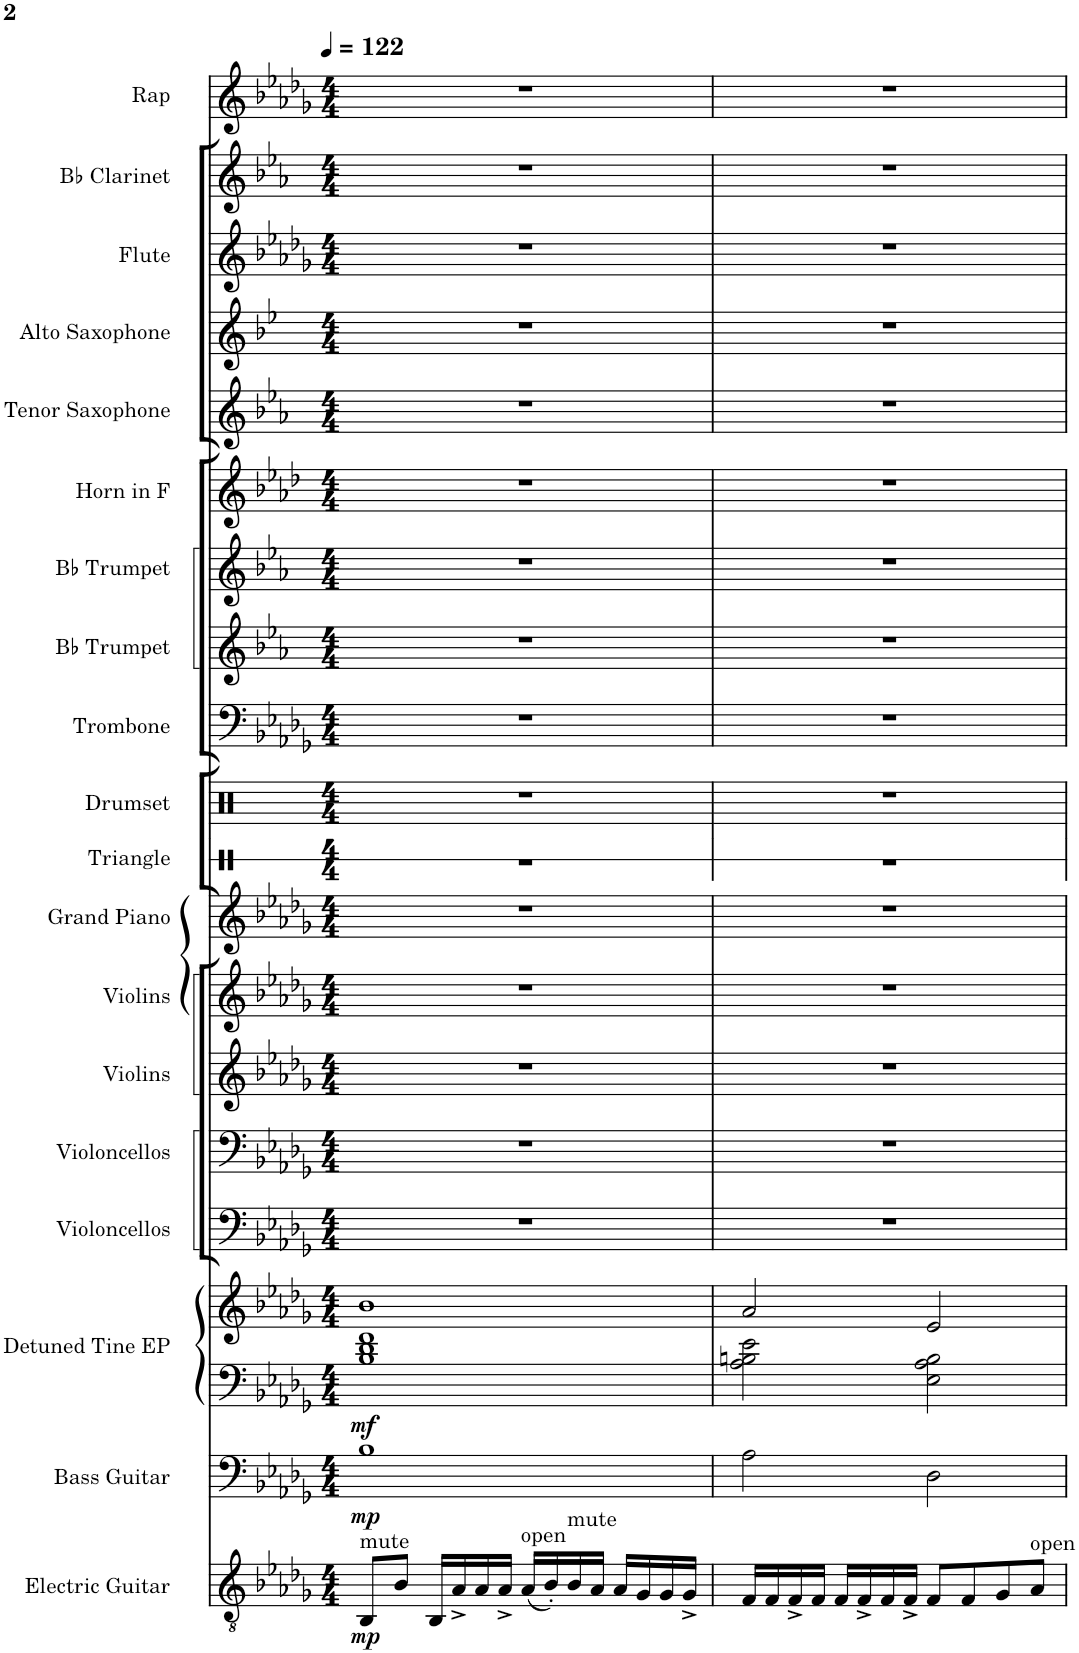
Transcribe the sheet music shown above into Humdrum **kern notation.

**kern	**dynam	**kern	**dynam	**kern	**kern	**dynam	**kern	**kern	**kern	**kern	**kern	**kern	**kern	**kern	**kern	**kern	**kern	**kern	**kern	**kern	**kern	**kern
*part19	*part19	*part18	*part18	*part17	*part17	*part17	*part16	*part15	*part14	*part13	*part12	*part11	*part10	*part9	*part8	*part7	*part6	*part5	*part4	*part3	*part2	*part1
*staff20	*staff20	*staff19	*staff19	*staff18	*staff17	*staff17/18	*staff16	*staff15	*staff14	*staff13	*staff12	*staff11	*staff10	*staff9	*staff8	*staff7	*staff6	*staff5	*staff4	*staff3	*staff2	*staff1
*I"Electric Guitar	*	*I"Bass Guitar	*	*I"Detuned Tine EP	*	*	*I"Violoncellos	*I"Violoncellos	*I"Violins	*I"Violins	*I"Grand Piano	*I"Triangle	*I"Drumset	*I"Trombone	*I"Bb Trumpet	*I"Bb Trumpet	*I"Horn in F	*I"Tenor Saxophone	*I"Alto Saxophone	*I"Flute	*I"Bb Clarinet	*I"Rap
*I'El. Guit.	*	*I'B. Guit.	*	*I'De. Tine. EP	*	*	*I'Vcs.	*I'Vcs.	*I'Vlns.	*I'Vlns.	*I'Pno.	*I'Trgl.	*I'D. Set	*I'Tbn.	*I'Bb Tpt.	*I'Bb Tpt.	*	*I'T. Sax.	*I'A. Sax.	*I'Fl.	*I'Bb Cl.	*I'Rp.
*	*	*	*	*	*	*	*	*	*	*	*	*stria1	*	*	*	*	*	*	*	*	*	*
*clefGv2	*	*clefF4	*	*clefF4	*clefG2	*	*clefF4	*clefF4	*clefG2	*clefG2	*clefG2	*clefX	*clefX	*clefF4	*clefG2	*clefG2	*clefG2	*clefG2	*clefG2	*clefG2	*clefG2	*clefG2
*	*	*Trd7c12	*	*	*	*	*	*	*	*	*	*	*	*	*Trd1c2	*Trd1c2	*Trd4c7	*Trd8c14	*Trd5c9	*	*Trd1c2	*
*k[b-e-a-d-g-]	*	*k[b-e-a-d-g-]	*	*k[b-e-a-d-g-]	*k[b-e-a-d-g-]	*	*k[b-e-a-d-g-]	*k[b-e-a-d-g-]	*k[b-e-a-d-g-]	*k[b-e-a-d-g-]	*k[b-e-a-d-g-]	*k[]	*k[]	*k[b-e-a-d-g-]	*k[b-e-a-]	*k[b-e-a-]	*k[b-e-a-d-]	*k[b-e-a-]	*k[b-e-]	*k[b-e-a-d-g-]	*k[b-e-a-]	*k[b-e-a-d-g-]
*M4/4	*	*M4/4	*	*M4/4	*M4/4	*	*M4/4	*M4/4	*M4/4	*M4/4	*M4/4	*M4/4	*M4/4	*M4/4	*M4/4	*M4/4	*M4/4	*M4/4	*M4/4	*M4/4	*M4/4	*M4/4
*MM122	*	*MM122	*	*MM122	*MM122	*	*MM122	*MM122	*MM122	*MM122	*MM122	*MM122	*MM122	*MM122	*MM122	*MM122	*MM122	*MM122	*MM122	*MM122	*MM122	*MM122
=1	=1	=1	=1	=1	=1	=1	=1	=1	=1	=1	=1	=1	=1	=1	=1	=1	=1	=1	=1	=1	=1	=1
!LO:TX:a:t=mute	!	!	!	!	!	!	!	!	!	!	!	!	!	!	!	!	!	!	!	!	!	!
!	!LO:DY:b	!	!LO:DY:b	!	!	!LO:DY:b=2	!	!	!	!	!	!	!	!	!	!	!	!	!	!	!	!
8BB-/L	mp	1B-	mp	1B- 1d- 1f	1b-	mf	1r	1r	1r	1r	1r	1r	1r	1r	1r	1r	1r	1r	1r	1r	1r	1r
8B-/J	.	.	.	.	.	.	.	.	.	.	.	.	.	.	.	.	.	.	.	.	.	.
16BB-/LL	.	.	.	.	.	.	.	.	.	.	.	.	.	.	.	.	.	.	.	.	.	.
16A-^/	.	.	.	.	.	.	.	.	.	.	.	.	.	.	.	.	.	.	.	.	.	.
16A-/	.	.	.	.	.	.	.	.	.	.	.	.	.	.	.	.	.	.	.	.	.	.
16A-^/JJ	.	.	.	.	.	.	.	.	.	.	.	.	.	.	.	.	.	.	.	.	.	.
!LO:TX:a:t=open	!	!	!	!	!	!	!	!	!	!	!	!	!	!	!	!	!	!	!	!	!	!
(16A-/LL	.	.	.	.	.	.	.	.	.	.	.	.	.	.	.	.	.	.	.	.	.	.
16B-'/)	.	.	.	.	.	.	.	.	.	.	.	.	.	.	.	.	.	.	.	.	.	.
!LO:TX:a:t=mute	!	!	!	!	!	!	!	!	!	!	!	!	!	!	!	!	!	!	!	!	!	!
16B-/	.	.	.	.	.	.	.	.	.	.	.	.	.	.	.	.	.	.	.	.	.	.
16A-/JJ	.	.	.	.	.	.	.	.	.	.	.	.	.	.	.	.	.	.	.	.	.	.
16A-/LL	.	.	.	.	.	.	.	.	.	.	.	.	.	.	.	.	.	.	.	.	.	.
16G-/	.	.	.	.	.	.	.	.	.	.	.	.	.	.	.	.	.	.	.	.	.	.
16G-/	.	.	.	.	.	.	.	.	.	.	.	.	.	.	.	.	.	.	.	.	.	.
16G-^/JJ	.	.	.	.	.	.	.	.	.	.	.	.	.	.	.	.	.	.	.	.	.	.
=2	=2	=2	=2	=2	=2	=2	=2	=2	=2	=2	=2	=2	=2	=2	=2	=2	=2	=2	=2	=2	=2	=2
16F/LL	.	2A-\	.	2A-\ 2Bn\ 2e-\	2a-/	.	1r	1r	1r	1r	1r	1r	1r	1r	1r	1r	1r	1r	1r	1r	1r	1r
16F/	.	.	.	.	.	.	.	.	.	.	.	.	.	.	.	.	.	.	.	.	.	.
16F^/	.	.	.	.	.	.	.	.	.	.	.	.	.	.	.	.	.	.	.	.	.	.
16F/JJ	.	.	.	.	.	.	.	.	.	.	.	.	.	.	.	.	.	.	.	.	.	.
16F/LL	.	.	.	.	.	.	.	.	.	.	.	.	.	.	.	.	.	.	.	.	.	.
16F^/	.	.	.	.	.	.	.	.	.	.	.	.	.	.	.	.	.	.	.	.	.	.
16F/	.	.	.	.	.	.	.	.	.	.	.	.	.	.	.	.	.	.	.	.	.	.
16F^/JJ	.	.	.	.	.	.	.	.	.	.	.	.	.	.	.	.	.	.	.	.	.	.
8F/L	.	2D-\	.	2E-\ 2A-\ 2B\	2e-/	.	.	.	.	.	.	.	.	.	.	.	.	.	.	.	.	.
8F/	.	.	.	.	.	.	.	.	.	.	.	.	.	.	.	.	.	.	.	.	.	.
8G-/	.	.	.	.	.	.	.	.	.	.	.	.	.	.	.	.	.	.	.	.	.	.
!LO:TX:a:t=open	!	!	!	!	!	!	!	!	!	!	!	!	!	!	!	!	!	!	!	!	!	!
8A-/J	.	.	.	.	.	.	.	.	.	.	.	.	.	.	.	.	.	.	.	.	.	.
=	=	=	=	=	=	=	=	=	=	=	=	=	=	=	=	=	=	=	=	=	=	=
*-	*-	*-	*-	*-	*-	*-	*-	*-	*-	*-	*-	*-	*-	*-	*-	*-	*-	*-	*-	*-	*-	*-
